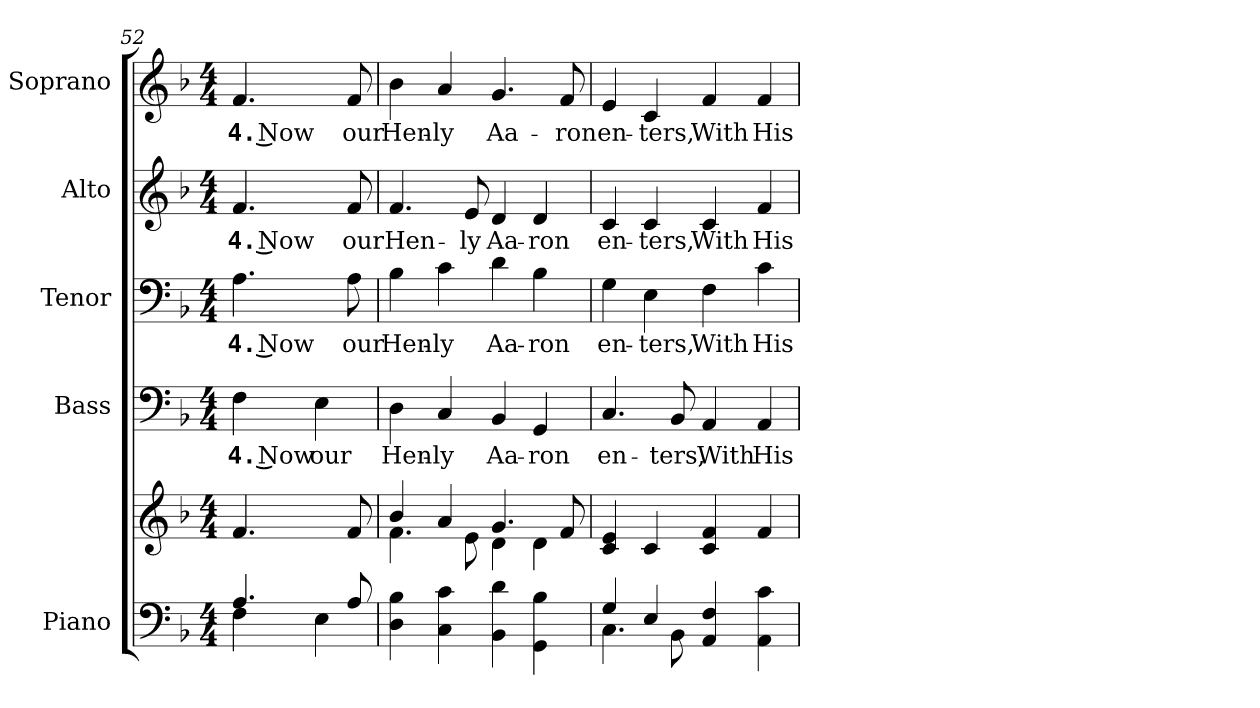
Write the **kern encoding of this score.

**kern	**kern	**kern	**text	**kern	**text	**kern	**text	**kern	**text
*part5	*part5	*part4	*part4	*part3	*part3	*part2	*part2	*part1	*part1
*staff6	*staff5	*staff4	*staff4	*staff3	*staff3	*staff2	*staff2	*staff1	*staff1
*I"Piano	*	*I"Bass	*	*I"Tenor	*	*I"Alto	*	*I"Soprano	*
*I'Pno.	*	*I'B.	*	*I'T.	*	*I'A.	*	*I'S.	*
*clefF4	*clefG2	*clefF4	*	*clefF4	*	*clefG2	*	*clefG2	*
*k[b-]	*k[b-]	*k[b-]	*	*k[b-]	*	*k[b-]	*	*k[b-]	*
*d:	*d:	*d:	*	*d:	*	*d:	*	*d:	*
*M4/4	*M4/4	*M4/4	*	*M4/4	*	*M4/4	*	*M4/4	*
=52	=52	=52	=52	=52	=52	=52	=52	=52	=52
*^	*	*	*	*	*	*	*	*	*
!	!	!	!	!LO:LY:b:color=#000000	!	!	!	!	!	!
!	!	!	!	!	!	!LO:LY:b:color=#000000	!	!	!	!
!	!	!	!	!	!	!	!	!LO:LY:b:color=#000000	!	!
!	!	!	!	!	!	!	!	!	!	!LO:LY:b:color=#000000
4.Ai/	4Fi\	4.fi/	4Fi\	4. Now	4.Ai\	4. Now	4.fi/	4. Now	4.fi/	4. Now
!	!	!	!	!LO:LY:b:color=#000000	!	!	!	!	!	!
.	4Ei\	.	4Ei\	our	.	.	.	.	.	.
!	!	!	!	!	!	!LO:LY:b:color=#000000	!	!	!	!
!	!	!	!	!	!	!	!	!LO:LY:b:color=#000000	!	!
!	!	!	!	!	!	!	!	!	!	!LO:LY:b:color=#000000
8Ai/	.	8fi/	.	.	8Ai\	our	8fi/	our	8fi/	our
*v	*v	*	*	*	*	*	*	*	*	*
!!LO:PB:g=z
=53	=53	=53	=53	=53	=53	=53	=53	=53	=53
*	*^	*	*	*	*	*	*	*	*
!	!	!	!	!LO:LY:b:color=#000000	!	!	!	!	!	!
!	!	!	!	!	!	!LO:LY:b:color=#000000	!	!	!	!
!	!	!	!	!	!	!	!	!LO:LY:b:color=#000000	!	!
!	!	!	!	!	!	!	!	!	!	!LO:LY:b:color=#000000
4Di\ 4B-i	4b-i/	4.fi\	4Di\	Hen-	4B-i\	Hen-	4.fi/	Hen-	4b-i\	Hen-
!	!	!	!	!LO:LY:b:color=#000000	!	!	!	!	!	!
!	!	!	!	!	!	!LO:LY:b:color=#000000	!	!	!	!
!	!	!	!	!	!	!	!	!	!	!LO:LY:b:color=#000000
4Ci\ 4ci	4ai/	.	4Ci/	-ly	4ci\	-ly	.	.	4ai/	-ly
!	!	!	!	!	!	!	!	!LO:LY:b:color=#000000	!	!
.	.	8ei\	.	.	.	.	8ei/	-ly	.	.
!	!	!	!	!LO:LY:b:color=#000000	!	!	!	!	!	!
!	!	!	!	!	!	!LO:LY:b:color=#000000	!	!	!	!
!	!	!	!	!	!	!	!	!LO:LY:b:color=#000000	!	!
!	!	!	!	!	!	!	!	!	!	!LO:LY:b:color=#000000
4BB-i\ 4di	4.gi/	4di\	4BB-i/	Aa-	4di\	Aa-	4di/	Aa-	4.gi/	Aa-
!	!	!	!	!LO:LY:b:color=#000000	!	!	!	!	!	!
!	!	!	!	!	!	!LO:LY:b:color=#000000	!	!	!	!
!	!	!	!	!	!	!	!	!LO:LY:b:color=#000000	!	!
4GGi\ 4B-i	.	4di\	4GGi/	-ron	4B-i\	-ron	4di/	-ron	.	.
!	!	!	!	!	!	!	!	!	!	!LO:LY:b:color=#000000
.	8fi/	.	.	.	.	.	.	.	8fi/	-ron
*	*v	*v	*	*	*	*	*	*	*	*
=54	=54	=54	=54	=54	=54	=54	=54	=54	=54
*^	*	*	*	*	*	*	*	*	*
!	!	!	!	!LO:LY:b:color=#000000	!	!	!	!	!	!
!	!	!	!	!	!	!LO:LY:b:color=#000000	!	!	!	!
!	!	!	!	!	!	!	!	!LO:LY:b:color=#000000	!	!
!	!	!	!	!	!	!	!	!	!	!LO:LY:b:color=#000000
4Gi/	4.Ci\	4ci/ 4ei	4.Ci/	en-	4Gi\	en-	4ci/	en-	4ei/	en-
!	!	!	!	!	!	!LO:LY:b:color=#000000	!	!	!	!
!	!	!	!	!	!	!	!	!LO:LY:b:color=#000000	!	!
!	!	!	!	!	!	!	!	!	!	!LO:LY:b:color=#000000
4Ei/	.	4ci/	.	.	4Ei\	-ters,	4ci/	-ters,	4ci/	-ters,
!	!	!	!	!LO:LY:b:color=#000000	!	!	!	!	!	!
.	8BB-i\	.	8BB-i/	-ters,	.	.	.	.	.	.
!	!	!	!	!LO:LY:b:color=#000000	!	!	!	!	!	!
!	!	!	!	!	!	!LO:LY:b:color=#000000	!	!	!	!
!	!	!	!	!	!	!	!	!LO:LY:b:color=#000000	!	!
!	!	!	!	!	!	!	!	!	!	!LO:LY:b:color=#000000
4AAi/ 4Fi	2ryy	4ci/ 4fi	4AAi/	With	4Fi\	With	4ci/	With	4fi/	With
!	!	!	!	!LO:LY:b:color=#000000	!	!	!	!	!	!
!	!	!	!	!	!	!LO:LY:b:color=#000000	!	!	!	!
!	!	!	!	!	!	!	!	!LO:LY:b:color=#000000	!	!
!	!	!	!	!	!	!	!	!	!	!LO:LY:b:color=#000000
4AAi\ 4ci	.	4fi/	4AAi/	His	4ci\	His	4fi/	His	4fi/	His
*v	*v	*	*	*	*	*	*	*	*	*
=	=	=	=	=	=	=	=	=	=
*-	*-	*-	*-	*-	*-	*-	*-	*-	*-
